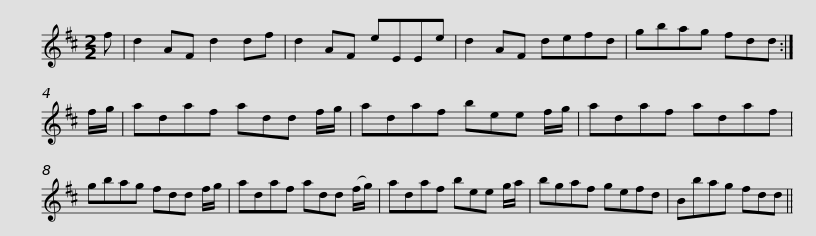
X:1
L:1/8
M:2/2
I:linebreak $
K:D
V:1 treble
V:1
 f | d2 AF d2 df | d2 AF eEEe | d2 AF defd | gbag fdd :| %5
 f/g/ | adaf add f/g/ |$ adaf bee f/g/ | adaf adaf | gbag fdd f/g/ | %10
 adaf add (f/g/) | adaf bee g/a/ |$ bgaf gefd | Bbag fdd || %14
